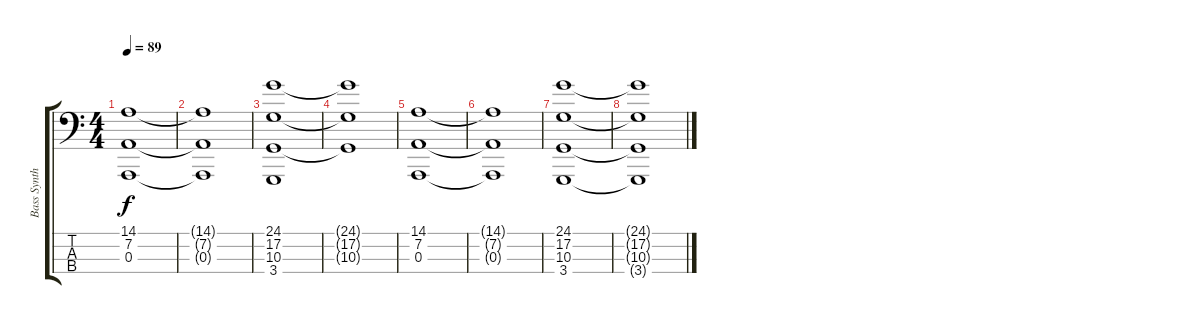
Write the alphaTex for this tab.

\track ("Bass Synth" "Bass Synth") {instrument pad3polysynth}
\staff {score tabs}
\tuning (G2 D2 A1 E1) {hide}
\ts (4 4)
\tempo 89
\clef f4
\ks c
(14.1 7.2 0.3).1{dy f} |
(14.1{t} 7.2{t} 0.3{t}).1 |
(24.1 17.2 10.3 3.4).1{volume 6} |
(24.1{t} 17.2{t} 10.3{t}).1 |
(14.1 7.2 0.3).1{volume 4} |
(14.1{t} 7.2{t} 0.3{t}).1 |
(24.1 17.2 10.3 3.4).1{volume 0} |
(24.1{t} 17.2{t} 10.3{t} 3.4{t}).1
